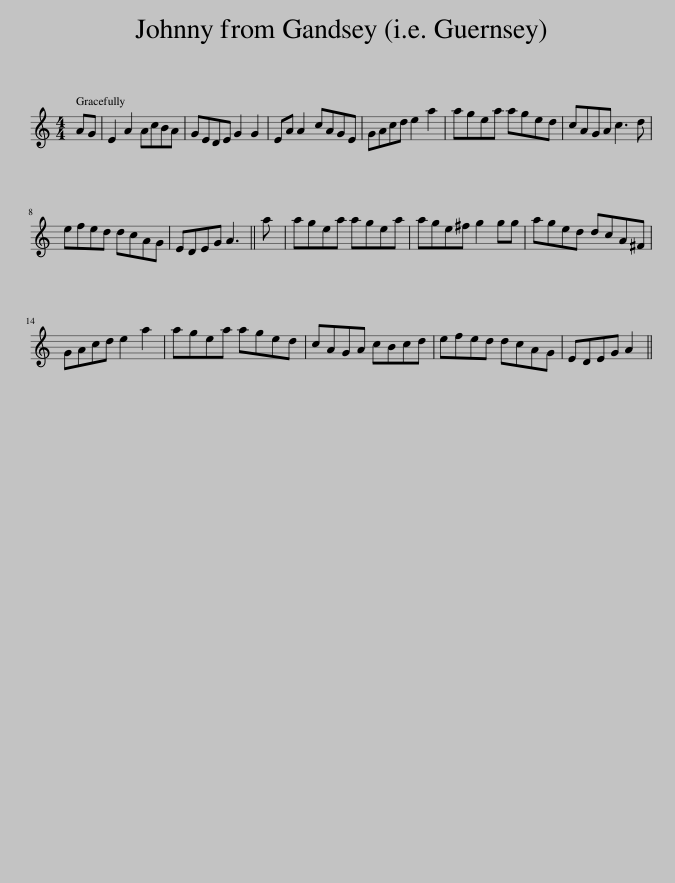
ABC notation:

X:1
L:1/8
M:4/4
I:linebreak $
K:C
V:1 treble
V:1
 AG | E2 A2 AcBA | GEDE G2 G2 | EA A2 cAGE | GAcd e2 a2 | %5
 agea aged | cAGA c3 d |$ efed dcAG | EDEG A3 || a | %10
 agea agea | age^f g2 gg | aged dcA^F |$ GAcd e2 a2 | agea aged | %15
 cAGA cBcd | efed dcAG | EDEG A2 || %18
